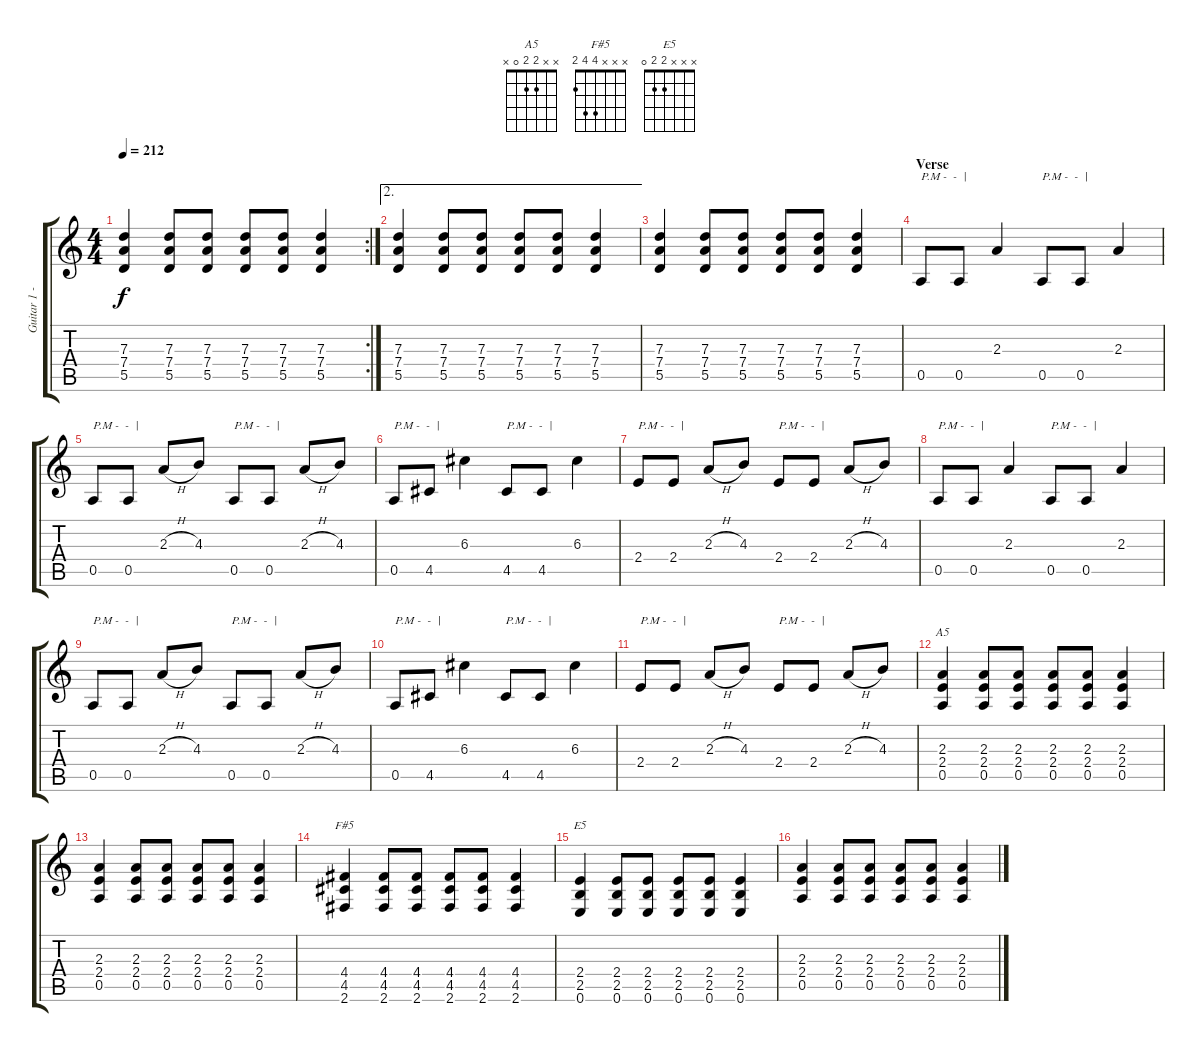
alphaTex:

\track ("Guitar 1 - Distortion" "Guitar 1 -") {instrument distortionguitar}
\staff {score tabs}
\tuning (E4 B3 G3 D3 A2 E2) {hide}
\chord ("A5" x x 2 2 0 x)
\chord ("F#5" x x x 4 4 2)
\chord ("E5" x x x 2 2 0)
\rc 2
\ts (4 4)
\tempo 212
\clef g2
\ks c
(7.3 7.4 5.5).4{dy f} (7.3 7.4 5.5).8 (7.3 7.4 5.5).8 (7.3 7.4 5.5).8 (7.3 7.4 5.5).8 (7.3 7.4 5.5).4 |
\ae 2
(7.3 7.4 5.5).4 (7.3 7.4 5.5).8 (7.3 7.4 5.5).8 (7.3 7.4 5.5).8 (7.3 7.4 5.5).8 (7.3 7.4 5.5).4 |
(7.3 7.4 5.5).4 (7.3 7.4 5.5).8 (7.3 7.4 5.5).8 (7.3 7.4 5.5).8 (7.3 7.4 5.5).8 (7.3 7.4 5.5).4 |
\section ("" "Verse")
0.5.8{txt "P.M -  -  |"} 0.5.8 2.3.4 0.5.8{txt "P.M -  -  |"} 0.5.8 2.3.4 |
0.5.8{txt "P.M -  -  |"} 0.5.8 2.3{h}.8 4.3.8 0.5.8{txt "P.M -  -  |"} 0.5.8 2.3{h}.8 4.3.8 |
0.5.8{txt "P.M -  -  |"} 4.5.8 6.3.4 4.5.8{txt "P.M -  -  |"} 4.5.8 6.3.4 |
2.4.8{txt "P.M -  -  |"} 2.4.8 2.3{h}.8 4.3.8 2.4.8{txt "P.M -  -  |"} 2.4.8 2.3{h}.8 4.3.8 |
0.5.8{txt "P.M -  -  |"} 0.5.8 2.3.4 0.5.8{txt "P.M -  -  |"} 0.5.8 2.3.4 |
0.5.8{txt "P.M -  -  |"} 0.5.8 2.3{h}.8 4.3.8 0.5.8{txt "P.M -  -  |"} 0.5.8 2.3{h}.8 4.3.8 |
0.5.8{txt "P.M -  -  |"} 4.5.8 6.3.4 4.5.8{txt "P.M -  -  |"} 4.5.8 6.3.4 |
2.4.8{txt "P.M -  -  |"} 2.4.8 2.3{h}.8 4.3.8 2.4.8{txt "P.M -  -  |"} 2.4.8 2.3{h}.8 4.3.8 |
(2.3 2.4 0.5).4{ch "A5"} (2.3 2.4 0.5).8 (2.3 2.4 0.5).8 (2.3 2.4 0.5).8 (2.3 2.4 0.5).8 (2.3 2.4 0.5).4 |
(2.3 2.4 0.5).4 (2.3 2.4 0.5).8 (2.3 2.4 0.5).8 (2.3 2.4 0.5).8 (2.3 2.4 0.5).8 (2.3 2.4 0.5).4 |
(4.4 4.5 2.6).4{ch "F#5"} (4.4 4.5 2.6).8 (4.4 4.5 2.6).8 (4.4 4.5 2.6).8 (4.4 4.5 2.6).8 (4.4 4.5 2.6).4 |
(2.4 2.5 0.6).4{ch "E5"} (2.4 2.5 0.6).8 (2.4 2.5 0.6).8 (2.4 2.5 0.6).8 (2.4 2.5 0.6).8 (2.4 2.5 0.6).4 |
(2.3 2.4 0.5).4 (2.3 2.4 0.5).8 (2.3 2.4 0.5).8 (2.3 2.4 0.5).8 (2.3 2.4 0.5).8 (2.3 2.4 0.5).4
